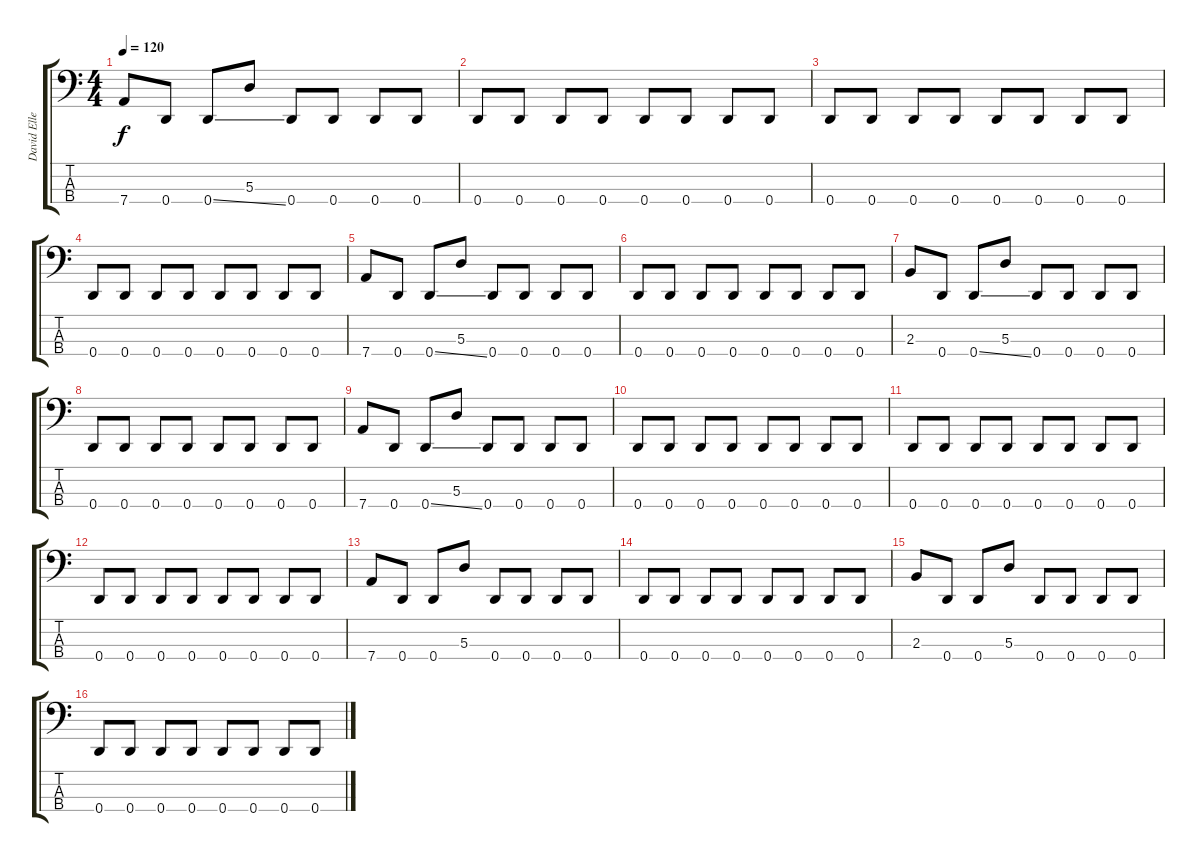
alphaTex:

\track ("David Ellefson" "David Elle") {instrument electricbasspick}
\staff {score tabs}
\tuning (G2 D2 A1 D1) {hide}
\ts (4 4)
\tempo 120
\clef f4
\ks c
7.4.8{dy f} 0.4.8 0.4{ss}.8 5.3.8 0.4.8 0.4.8 0.4.8 0.4.8 |
0.4.8 0.4.8 0.4.8 0.4.8 0.4.8 0.4.8 0.4.8 0.4.8 |
0.4.8 0.4.8 0.4.8 0.4.8 0.4.8 0.4.8 0.4.8 0.4.8 |
0.4.8 0.4.8 0.4.8 0.4.8 0.4.8 0.4.8 0.4.8 0.4.8 |
7.4.8 0.4.8 0.4{ss}.8 5.3.8 0.4.8 0.4.8 0.4.8 0.4.8 |
0.4.8 0.4.8 0.4.8 0.4.8 0.4.8 0.4.8 0.4.8 0.4.8 |
2.3.8 0.4.8 0.4{ss}.8 5.3.8 0.4.8 0.4.8 0.4.8 0.4.8 |
0.4.8 0.4.8 0.4.8 0.4.8 0.4.8 0.4.8 0.4.8 0.4.8 |
7.4.8 0.4.8 0.4{ss}.8 5.3.8 0.4.8 0.4.8 0.4.8 0.4.8 |
0.4.8 0.4.8 0.4.8 0.4.8 0.4.8 0.4.8 0.4.8 0.4.8 |
0.4.8 0.4.8 0.4.8 0.4.8 0.4.8 0.4.8 0.4.8 0.4.8 |
0.4.8 0.4.8 0.4.8 0.4.8 0.4.8 0.4.8 0.4.8 0.4.8 |
7.4.8 0.4.8 0.4.8 5.3.8 0.4.8 0.4.8 0.4.8 0.4.8 |
0.4.8 0.4.8 0.4.8 0.4.8 0.4.8 0.4.8 0.4.8 0.4.8 |
2.3.8 0.4.8 0.4.8 5.3.8 0.4.8 0.4.8 0.4.8 0.4.8 |
0.4.8 0.4.8 0.4.8 0.4.8 0.4.8 0.4.8 0.4.8 0.4.8
